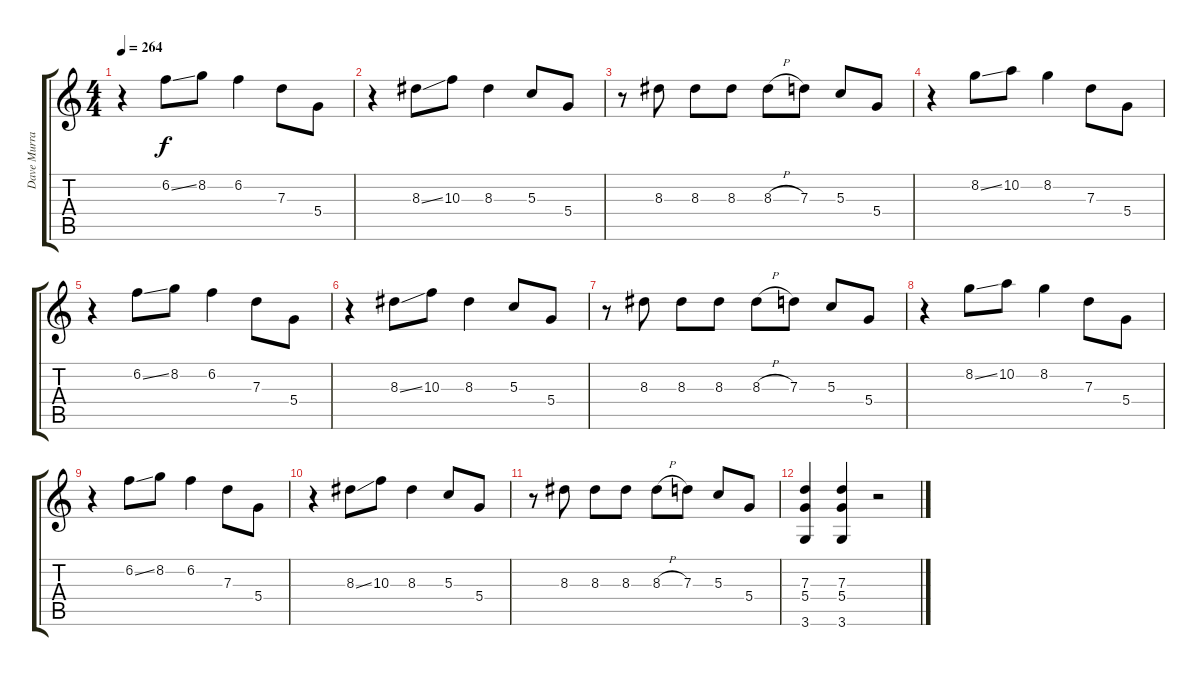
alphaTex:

\track ("Dave Murray" "Dave Murra") {instrument distortionguitar}
\staff {score tabs}
\tuning (E4 B3 G3 D3 A2 E2) {hide}
\ts (4 4)
\tempo 264
\clef g2
\ks c
r.4{dy f} 6.2{ss}.8 8.2.8 6.2.4 7.3.8 5.4.8 |
r.4 8.3{ss}.8 10.3.8 8.3.4 5.3.8 5.4.8 |
r.8 8.3.8 8.3.8 8.3.8 8.3{h}.8 7.3.8 5.3.8 5.4.8 |
r.4 8.2{ss}.8 10.2.8 8.2.4 7.3.8 5.4.8 |
r.4 6.2{ss}.8 8.2.8 6.2.4 7.3.8 5.4.8 |
r.4 8.3{ss}.8 10.3.8 8.3.4 5.3.8 5.4.8 |
r.8 8.3.8 8.3.8 8.3.8 8.3{h}.8 7.3.8 5.3.8 5.4.8 |
r.4 8.2{ss}.8 10.2.8 8.2.4 7.3.8 5.4.8 |
r.4 6.2{ss}.8 8.2.8 6.2.4 7.3.8 5.4.8 |
r.4 8.3{ss}.8 10.3.8 8.3.4 5.3.8 5.4.8 |
r.8 8.3.8 8.3.8 8.3.8 8.3{h}.8 7.3.8 5.3.8 5.4.8 |
(7.3 5.4 3.6).4 (7.3 5.4 3.6).4 r.2
